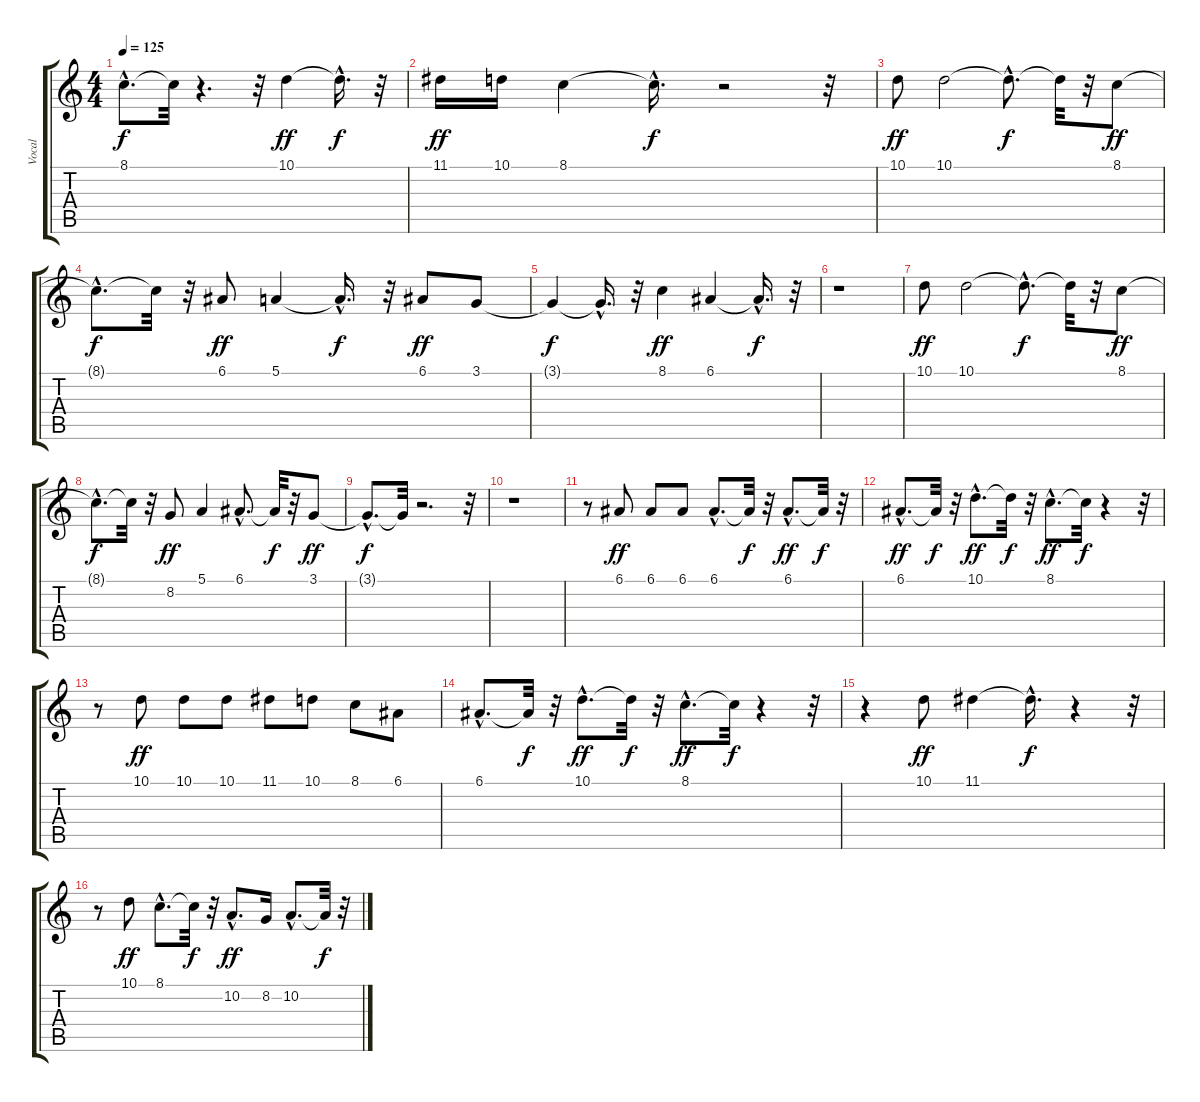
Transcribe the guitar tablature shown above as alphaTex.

\track ("Vocal" "Vocal") {instrument flute}
\staff {score tabs}
\tuning (E4 B3 G3 D3 A2 E2) {hide}
\ts (4 4)
\tempo 125
\clef g2
\ks c
8.1{hac t}.8{d dy f} 8.1{t}.32 r.4{d} r.32 10.1.4{dy ff} 10.1{hac t}.16{d dy f} r.32 |
11.1.16{dy ff} 10.1.16 8.1.4 8.1{hac t}.16{d dy f} r.2 r.32 |
10.1.8{dy ff} 10.1.2 10.1{hac t}.8{d dy f} 10.1{t}.32 r.32 8.1.8{dy ff} |
8.1{hac t}.8{d dy f} 8.1{t}.32 r.32 6.1.8{dy ff} 5.1.4 5.1{hac t}.16{d dy f} r.32 6.1.8{dy ff} 3.1.8 |
3.1{t}.4{dy f} 3.1{hac t}.16{d} r.32 8.1.4{dy ff} 6.1.4 6.1{hac t}.16{d dy f} r.32 |
r.1 |
10.1.8{dy ff} 10.1.2 10.1{hac t}.8{d dy f} 10.1{t}.32 r.32 8.1.8{dy ff} |
8.1{hac t}.8{d dy f} 8.1{t}.32 r.32 8.2.8{dy ff} 5.1.4 6.1{hac}.8{d} 6.1{t}.32{dy f} r.32 3.1.8{dy ff} |
3.1{hac t}.8{d dy f} 3.1{t}.32 r.2{d} r.32 |
r.1 |
r.8 6.1.8{dy ff} 6.1.8 6.1.8 6.1{hac}.8{d} 6.1{t}.32{dy f} r.32 6.1{hac}.8{d dy ff} 6.1{t}.32{dy f} r.32 |
6.1{hac}.8{d dy ff} 6.1{t}.32{dy f} r.32 10.1{hac}.8{d dy ff} 10.1{t}.32{dy f} r.32 8.1{hac}.8{d dy ff} 8.1{t}.32{dy f} r.4 r.32 |
r.8 10.1.8{dy ff} 10.1.8 10.1.8 11.1.8 10.1.8 8.1.8 6.1.8 |
6.1{hac}.8{d} 6.1{t}.32{dy f} r.32 10.1{hac}.8{d dy ff} 10.1{t}.32{dy f} r.32 8.1{hac}.8{d dy ff} 8.1{t}.32{dy f} r.4 r.32 |
r.4 10.1.8{dy ff} 11.1.4 11.1{hac t}.16{d dy f} r.4 r.32 |
r.8 10.1.8{dy ff} 8.1{hac}.8{d} 8.1{t}.32{dy f} r.32 10.2{hac}.8{d dy ff} 8.2.16 10.2{hac}.8{d} 10.2{t}.32{dy f} r.32
